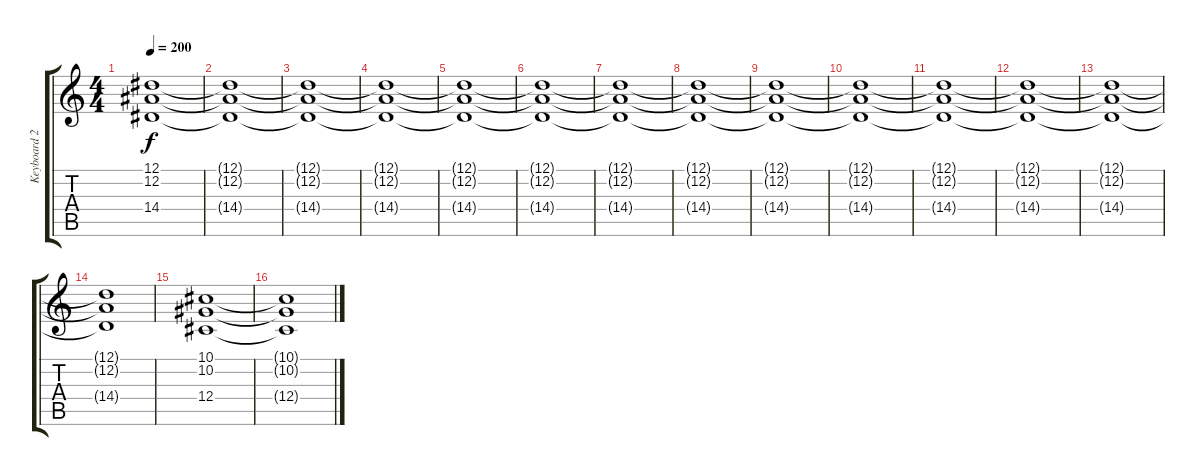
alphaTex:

\track ("Keyboard 2" "Keyboard 2") {instrument stringensemble1}
\staff {score tabs}
\tuning (Eb4 Bb3 Gb3 Db3 Ab2 Eb2) {hide}
\ts (4 4)
\tempo 200
\clef g2
\ks c
(12.1 12.2 14.4).1{dy f} |
(12.1{t} 12.2{t} 14.4{t}).1 |
(12.1{t} 12.2{t} 14.4{t}).1 |
(12.1{t} 12.2{t} 14.4{t}).1 |
(12.1{t} 12.2{t} 14.4{t}).1 |
(12.1{t} 12.2{t} 14.4{t}).1 |
(12.1{t} 12.2{t} 14.4{t}).1 |
(12.1{t} 12.2{t} 14.4{t}).1 |
(12.1{t} 12.2{t} 14.4{t}).1 |
(12.1{t} 12.2{t} 14.4{t}).1 |
(12.1{t} 12.2{t} 14.4{t}).1 |
(12.1{t} 12.2{t} 14.4{t}).1 |
(12.1{t} 12.2{t} 14.4{t}).1 |
(12.1{t} 12.2{t} 14.4{t}).1 |
(10.1 10.2 12.4).1 |
(10.1{t} 10.2{t} 12.4{t}).1
